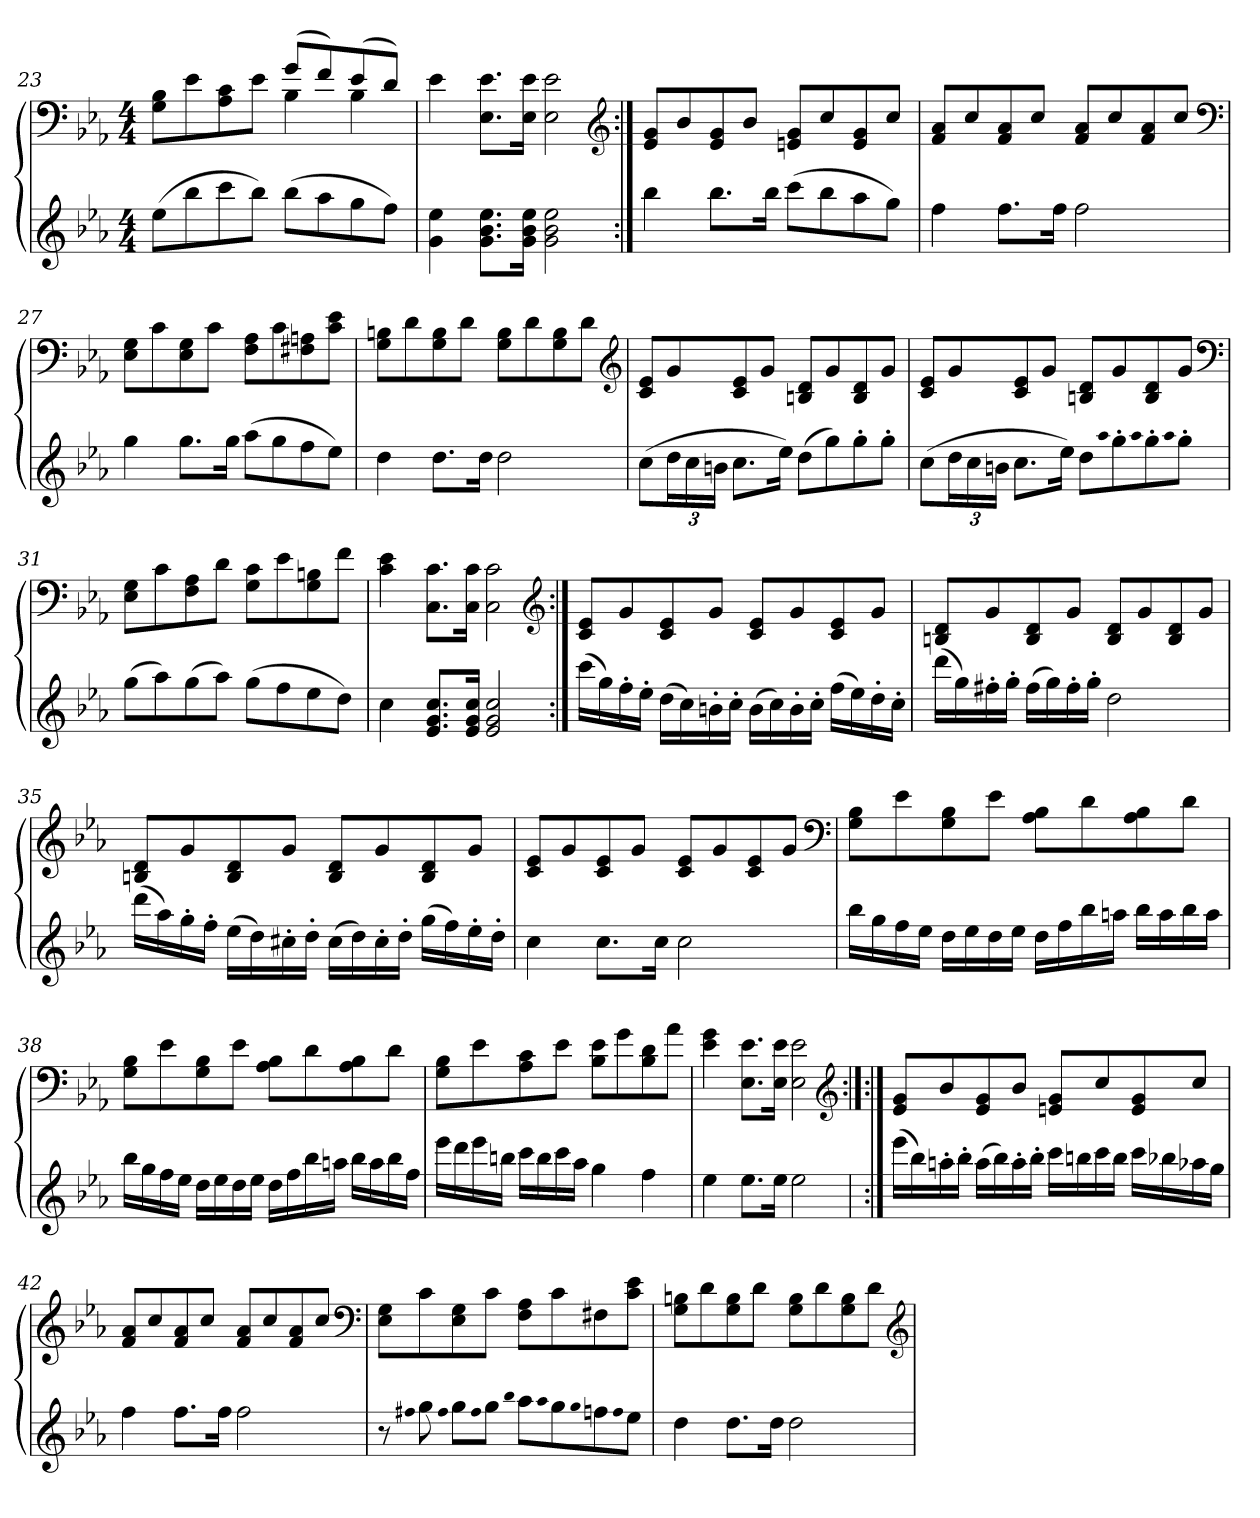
**kern	**kern
*part1	*part1
*staff2	*staff1
*clefG2	*clefF4
*k[b-e-a-]	*k[b-e-a-]
*M4/4	*M4/4
=23	=23
*	*^
(8ee-L	8G 8B-L	2ryy
8bb-	8e-	.
8ccc	8A- 8c	.
8bb-J)	8e-J	.
(8bb-L	(8gL	4B-
8aa-	8f)	.
8gg	(8e-	4B-
8ffJ)	8dJ)	.
*	*v	*v
=24	=24
4g 4ee-	4e-
8.g 8.b- 8.ee-L	8.E- 8.e-L
16g 16b- 16ee-Jk	16E- 16e-Jk
2g 2b- 2ee-	2E- 2e-
*	*clefG2
=25:|!	=25:|!
4bb-	8e- 8gL
.	8b-
8.bb-L	8e- 8g
.	8b-J
16bb-Jk	.
(8cccL	8en 8gL
8bb-	8cc
8aa-	8e 8g
8ggJ)	8ccJ
=26	=26
4ff	8f 8a-L
.	8cc
8.ffL	8f 8a-
.	8ccJ
16ffJk	.
2ff	8f 8a-L
.	8cc
.	8f 8a-
.	8ccJ
*	*clefF4
=27	=27
4gg	8E- 8GL
.	8c
8.ggL	8E- 8G
.	8cJ
16ggJk	.
(8aa-L	8F 8A-L
8gg	8c
8ff	8F#X 8An
8ee-J)	8c 8e-J
=28	=28
4dd	8G 8BnL
.	8d
8.ddL	8G 8B
.	8dJ
16ddJk	.
2dd	8G 8BL
.	8d
.	8G 8B
.	8dJ
*	*clefG2
=29	=29
(8ccL	8c 8e-L
24ddL	8g
24cc	.
24bnJJ	.
8.ccL	8c 8e-
.	8gJ
16ee-Jk)	.
(8ddL	8Bn 8dL
8gg)	8g
8gg'	8B 8d
8gg'J	8gJ
=30	=30
(8ccL	8c 8e-L
24ddL	8g
24cc	.
24bnJJ	.
8.ccL	8c 8e-
.	8gJ
16ee-Jk)	.
8ddL	8Bn 8dL
qaa-	.
8gg'	8g
qaa-	.
8gg'	8B 8d
qaa-	.
8gg'J	8gJ
*	*clefF4
=31	=31
(8ggL	8E- 8GL
8aa-)	8c
(8gg	8F 8A-
8aa-J)	8dJ
(8ggL	8G 8cL
8ff	8e-
8ee-	8G 8Bn
8ddJ)	8fJ
=32	=32
4cc	4c 4e-
8.e- 8.g 8.ccL	8.C 8.cL
16e- 16g 16ccJk	16C 16cJk
2e- 2g 2cc	2C 2c
*	*clefG2
=33:|!	=33:|!
(16cccLL	8c 8e-L
16gg)	.
16ff'	8g
16ee-'JJ	.
(16ddLL	8c 8e-
16cc)	.
16bn'	8gJ
16cc'JJ	.
(16bLL	8c 8e-L
16cc)	.
16b'	8g
16cc'JJ	.
(16ffLL	8c 8e-
16ee-)	.
16dd'	8gJ
16cc'JJ	.
=34	=34
(16dddLL	8Bn 8dL
16gg)	.
16ff#X'	8g
16gg'JJ	.
(16ff#LL	8B 8d
16gg)	.
16ff#'	8gJ
16gg'JJ	.
2dd	8B 8dL
.	8g
.	8B 8d
.	8gJ
=35	=35
(16dddLL	8Bn 8dL
16aa-)	.
16gg'	8g
16ff'JJ	.
(16ee-LL	8B 8d
16dd)	.
16cc#X'	8gJ
16dd'JJ	.
(16cc#LL	8B 8dL
16dd)	.
16cc#'	8g
16dd'JJ	.
(16ggLL	8B 8d
16ff)	.
16ee-'	8gJ
16dd'JJ	.
=36	=36
4cc	8c 8e-L
.	8g
8.ccL	8c 8e-
.	8gJ
16ccJk	.
2cc	8c 8e-L
.	8g
.	8c 8e-
.	8gJ
*	*clefF4
=37	=37
16bb-LL	8G 8B-L
16gg	.
16ff	8e-
16ee-JJ	.
16ddLL	8G 8B-
16ee-	.
16dd	8e-J
16ee-JJ	.
16ddLL	8A- 8B-L
16ff	.
16bb-	8d
16aanJJ	.
16bb-LL	8A- 8B-
16aa	.
16bb-	8dJ
16aaJJ	.
=38	=38
16bb-LL	8G 8B-L
16gg	.
16ff	8e-
16ee-JJ	.
16ddLL	8G 8B-
16ee-	.
16dd	8e-J
16ee-JJ	.
16ddLL	8A- 8B-L
16ff	.
16bb-	8d
16aanJJ	.
16bb-LL	8A- 8B-
16aa	.
16bb-	8dJ
16ffJJ	.
=39	=39
16eee-LL	8G 8B-L
16ddd	.
16eee-	8e-
16bbnJJ	.
16cccLL	8A- 8c
16bb	.
16ccc	8e-J
16aa-JJ	.
4gg	8B- 8e-L
.	8g
4ff	8B- 8d
.	8a-J
=40	=40
4ee-	4e- 4g
8.ee-L	8.E- 8.e-L
16ee-Jk	16E- 16e-Jk
2ee-	2E- 2e-
*	*clefG2
=41	=41:|!
(16eee-LL	8e- 8gL
16bb-)	.
16aan'	8b-
16bb-'JJ	.
(16aaLL	8e- 8g
16bb-)	.
16aa'	8b-J
16bb-'JJ	.
16cccLL	8en 8gL
16bbn	.
16ccc	8cc
16bbJJ	.
16cccLL	8e 8g
16bb-X	.
16aa-X	8ccJ
16ggJJ	.
=42	=42
4ff	8f 8a-L
.	8cc
8.ffL	8f 8a-
.	8ccJ
16ffJk	.
2ff	8f 8a-L
.	8cc
.	8f 8a-
.	8ccJ
*	*clefF4
=43	=43
8r	8E- 8GL
qff#X	.
8gg	8c
qff#	.
8ggL	8E- 8G
qff#	.
8ggJ	8cJ
qbb-	.
8aa-L	8F 8A-L
qaa-	.
8gg	8c
qgg	.
8ffn	8F#X
qff	.
8ee-J	8c 8e-J
=44	=44
4dd	8G 8BnL
.	8d
8.ddL	8G 8B
.	8dJ
16ddJk	.
2dd	8G 8BL
.	8d
.	8G 8B
.	8dJ
*	*clefG2
=	=
*-	*-
